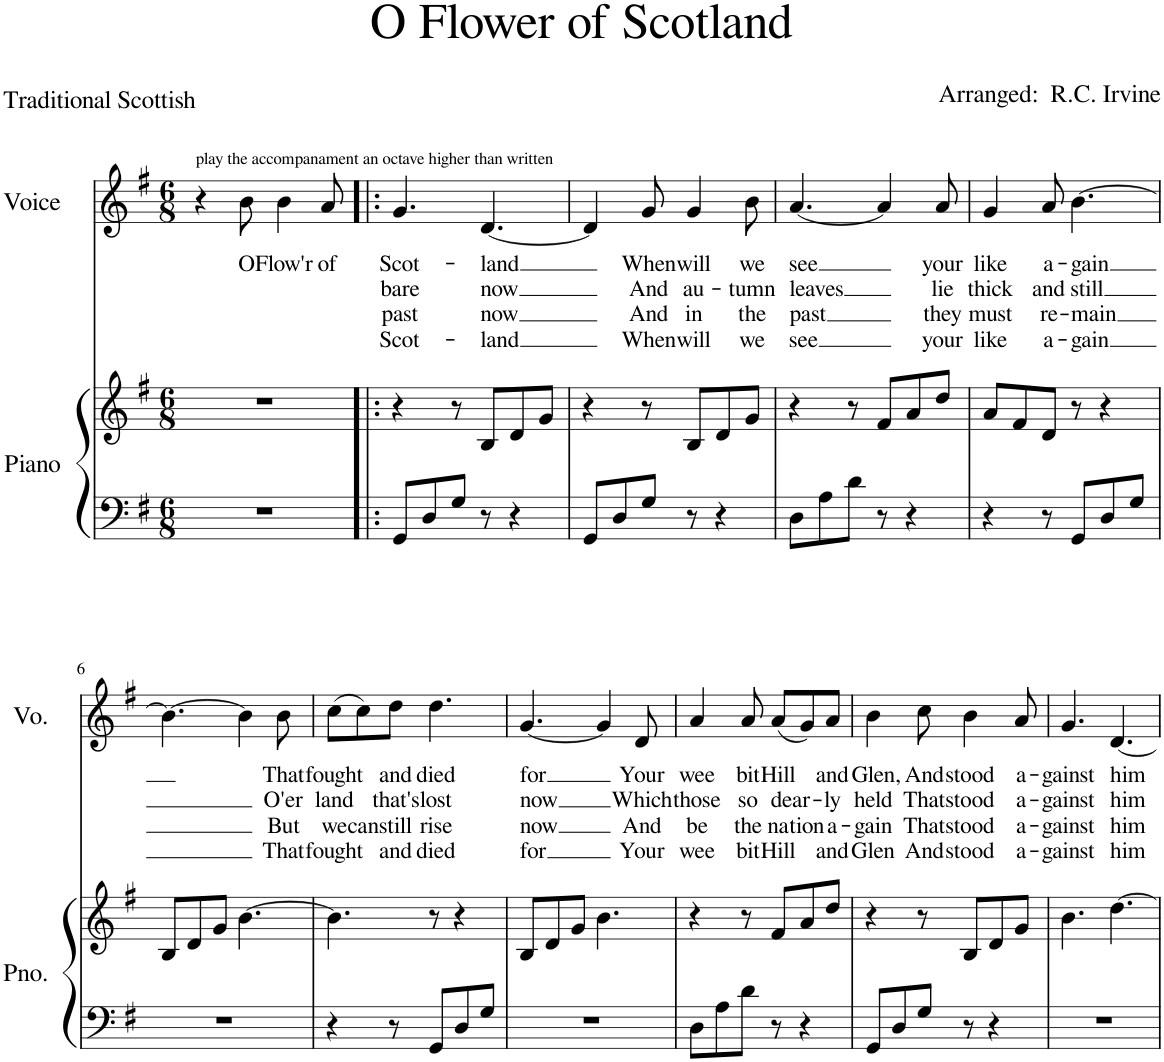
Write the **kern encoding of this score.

**kern	**kern	**kern	**text	**text	**text	**text
*part2	*part2	*part1	*part1	*part1	*part1	*part1
*staff3	*staff2	*staff1	*staff1	*staff1	*staff1	*staff1
*I"Piano	*	*I"Voice	*	*	*	*
*I'Pno.	*	*I'Vo.	*	*	*	*
*clefF4	*clefG2	*clefG2	*	*	*	*
*k[f#]	*k[f#]	*k[f#]	*	*	*	*
*M6/8	*M6/8	*M6/8	*	*	*	*
=1	=1	=1	=1	=1	=1	=1
!	!	!LO:TX:a:t=play the accompanament an octave higher than written	!	!	!	!
2.r	2.r	4r	.	.	.	.
!	!	!	!LO:LY:b	!	!	!
.	.	8b\	O	.	.	.
!	!	!	!LO:LY:b	!	!	!
.	.	4b\	Flow'r	.	.	.
!	!	!	!LO:LY:b	!	!	!
.	.	8a/	of	.	.	.
=2!|:	=2!|:	=2!|:	=2!|:	=2!|:	=2!|:	=2!|:
!	!	!	!LO:LY:b	!LO:LY:b	!LO:LY:b	!LO:LY:b
8GG/L	4r	4.g/	Scot-	bare	past	Scot-
8D/	.	.	.	.	.	.
8G/J	8r	.	.	.	.	.
!	!	!	!LO:LY:b	!LO:LY:b	!LO:LY:b	!LO:LY:b
8r	8B/L	[4.d/	-land	now	now	-land
4r	8d/	.	.	.	.	.
.	8g/J	.	.	.	.	.
=3	=3	=3	=3	=3	=3	=3
8GG/L	4r	4d/]	.	.	.	.
8D/	.	.	.	.	.	.
!	!	!	!LO:LY:b	!LO:LY:b	!LO:LY:b	!LO:LY:b
8G/J	8r	8g/	When	And	And	When
!	!	!	!LO:LY:b	!LO:LY:b	!LO:LY:b	!LO:LY:b
8r	8B/L	4g/	will	au-	in	will
4r	8d/	.	.	.	.	.
!	!	!	!LO:LY:b	!LO:LY:b	!LO:LY:b	!LO:LY:b
.	8g/J	8b\	we	-tumn	the	we
=4	=4	=4	=4	=4	=4	=4
!	!	!	!LO:LY:b	!LO:LY:b	!LO:LY:b	!LO:LY:b
8D\L	4r	[4.a/	see	leaves	past	see
8A\	.	.	.	.	.	.
8d\J	8r	.	.	.	.	.
8r	8f#/L	4a/]	.	.	.	.
4r	8a/	.	.	.	.	.
!	!	!	!LO:LY:b	!LO:LY:b	!LO:LY:b	!LO:LY:b
.	8dd/J	8a/	your	lie	they	your
=5	=5	=5	=5	=5	=5	=5
!	!	!	!LO:LY:b	!LO:LY:b	!LO:LY:b	!LO:LY:b
4r	8a/L	4g/	like	thick	must	like
.	8f#/	.	.	.	.	.
!	!	!	!LO:LY:b	!LO:LY:b	!LO:LY:b	!LO:LY:b
8r	8d/J	8a/	a-	and	re-	a-
!	!	!	!LO:LY:b	!LO:LY:b	!LO:LY:b	!LO:LY:b
8GG/L	8r	[4.b\	-gain	still	-main	-gain
8D/	4r	.	.	.	.	.
8G/J	.	.	.	.	.	.
!!LO:LB:g=z
=6	=6	=6	=6	=6	=6	=6
2.r	8B/L	4.b\_	.	.	.	.
.	8d/	.	.	.	.	.
.	8g/J	.	.	.	.	.
.	[4.b\	4b\]	.	.	.	.
!	!	!	!LO:LY:b	!LO:LY:b	!LO:LY:b	!LO:LY:b
.	.	8b\	That	O'er	But	That
=7	=7	=7	=7	=7	=7	=7
!	!	!	!LO:LY:b	!LO:LY:b	!LO:LY:b	!LO:LY:b
4r	4.b\]	(8cc\L	fought	land	we	fought
!	!	!	!	!	!LO:LY:b	!
.	.	8cc\)	.	.	can	.
!	!	!	!LO:LY:b	!LO:LY:b	!LO:LY:b	!LO:LY:b
8r	.	8dd\J	and	that's	still	and
!	!	!	!LO:LY:b	!LO:LY:b	!LO:LY:b	!LO:LY:b
8GG/L	8r	4.dd\	died	lost	rise	died
8D/	4r	.	.	.	.	.
8G/J	.	.	.	.	.	.
=8	=8	=8	=8	=8	=8	=8
!	!	!	!LO:LY:b	!LO:LY:b	!LO:LY:b	!LO:LY:b
2.r	8B/L	[4.g/	for	now	now	for
.	8d/	.	.	.	.	.
.	8g/J	.	.	.	.	.
.	4.b\	4g/]	.	.	.	.
!	!	!	!LO:LY:b	!LO:LY:b	!LO:LY:b	!LO:LY:b
.	.	8d/	Your	Which	And	Your
=9	=9	=9	=9	=9	=9	=9
!	!	!	!LO:LY:b	!LO:LY:b	!LO:LY:b	!LO:LY:b
8D\L	4r	4a/	wee	those	be	wee
8A\	.	.	.	.	.	.
!	!	!	!LO:LY:b	!LO:LY:b	!LO:LY:b	!LO:LY:b
8d\J	8r	8a/	bit	so	the	bit
!	!	!	!LO:LY:b	!LO:LY:b	!LO:LY:b	!LO:LY:b
8r	8f#/L	(8a/L	Hill	dear-	na-	Hill
!	!	!	!	!	!LO:LY:b	!
4r	8a/	8g/)	.	.	-tion	.
!	!	!	!LO:LY:b	!LO:LY:b	!LO:LY:b	!LO:LY:b
.	8dd/J	8a/J	and	-ly	a-	and
=10	=10	=10	=10	=10	=10	=10
!	!	!	!LO:LY:b	!LO:LY:b	!LO:LY:b	!LO:LY:b
8GG/L	4r	4b\	Glen,	held	-gain	Glen
8D/	.	.	.	.	.	.
!	!	!	!LO:LY:b	!LO:LY:b	!LO:LY:b	!LO:LY:b
8G/J	8r	8cc\	And	That	That	And
!	!	!	!LO:LY:b	!LO:LY:b	!LO:LY:b	!LO:LY:b
8r	8B/L	4b\	stood	stood	stood	stood
4r	8d/	.	.	.	.	.
!	!	!	!LO:LY:b	!LO:LY:b	!LO:LY:b	!LO:LY:b
.	8g/J	8a/	a-	a-	a-	a-
=11	=11	=11	=11	=11	=11	=11
!	!	!	!LO:LY:b	!LO:LY:b	!LO:LY:b	!LO:LY:b
2.r	4.b\	4.g/	-gainst	-gainst	-gainst	-gainst
!	!	!	!LO:LY:b	!LO:LY:b	!LO:LY:b	!LO:LY:b
.	[4.dd\	[4.d/	him	him	him	him
=	=	=	=	=	=	=
*-	*-	*-	*-	*-	*-	*-
